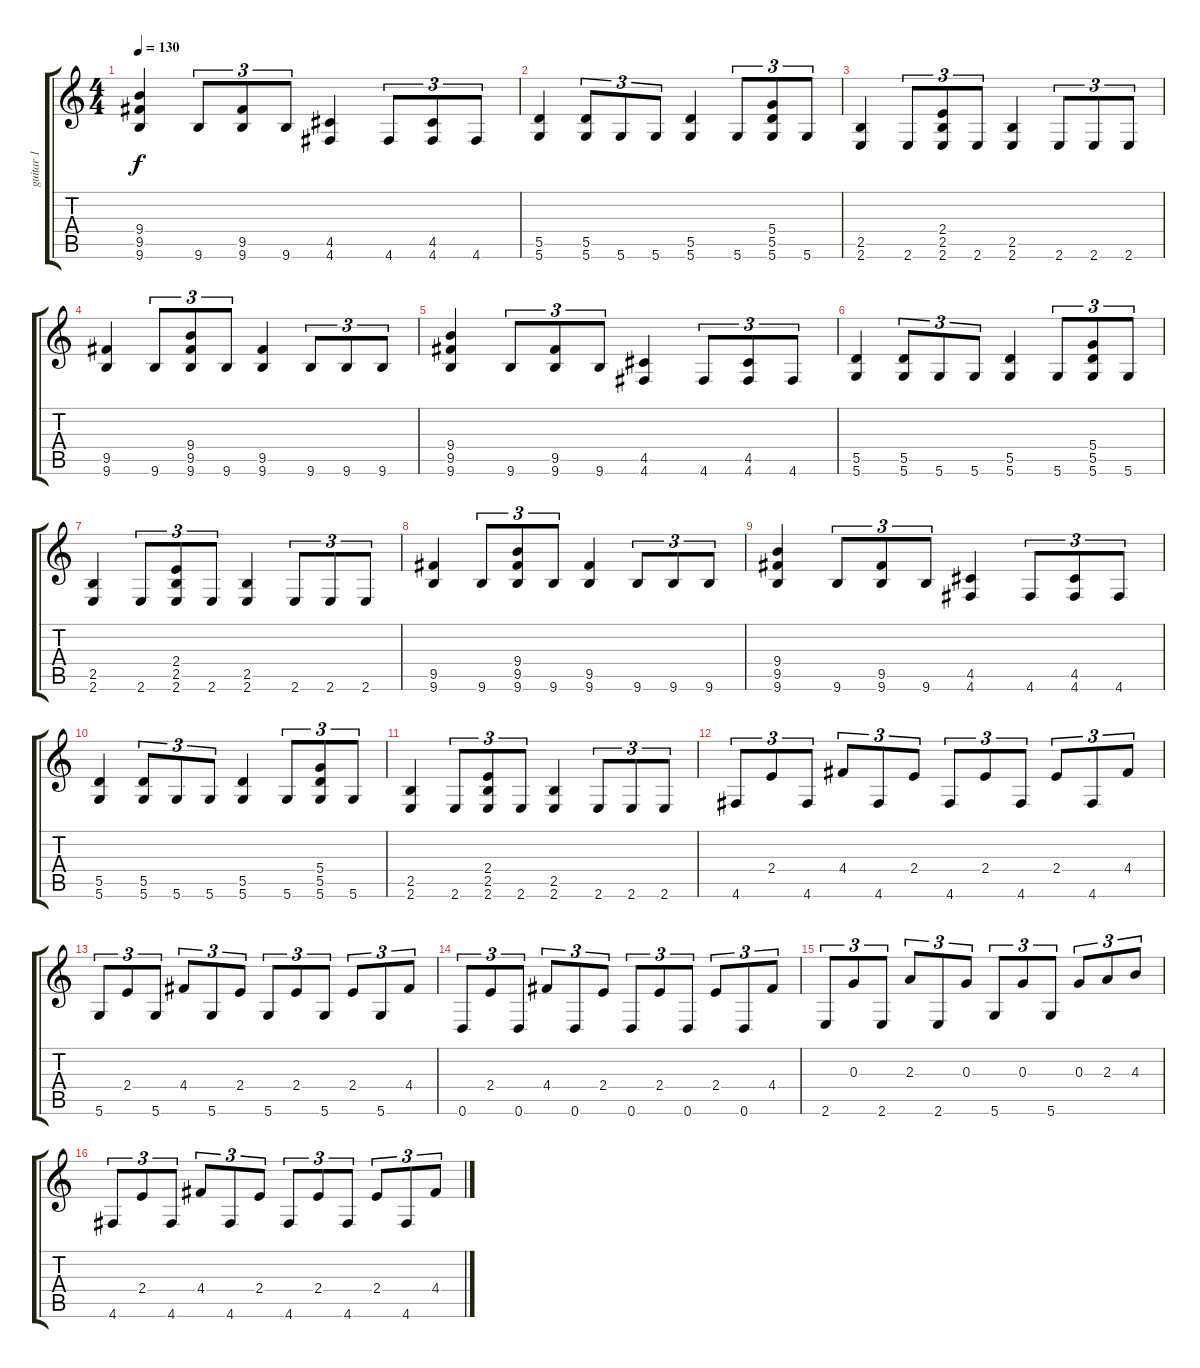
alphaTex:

\track ("guitar 1" "guitar 1") {instrument overdrivenguitar}
\staff {score tabs}
\tuning (E4 B3 G3 D3 A2 D2) {hide}
\ts (4 4)
\tempo 130
\clef g2
\ks c
(9.4 9.5 9.6).4{dy f} 9.6.8{tu (3 2)} (9.5 9.6).8{tu (3 2)} 9.6.8{tu (3 2)} (4.5 4.6).4 4.6.8{tu (3 2)} (4.5 4.6).8{tu (3 2)} 4.6.8{tu (3 2)} |
(5.5 5.6).4 (5.5 5.6).8{tu (3 2)} 5.6.8{tu (3 2)} 5.6.8{tu (3 2)} (5.5 5.6).4 5.6.8{tu (3 2)} (5.4 5.5 5.6).8{tu (3 2)} 5.6.8{tu (3 2)} |
(2.5 2.6).4 2.6.8{tu (3 2)} (2.4 2.5 2.6).8{tu (3 2)} 2.6.8{tu (3 2)} (2.5 2.6).4 2.6.8{tu (3 2)} 2.6.8{tu (3 2)} 2.6.8{tu (3 2)} |
(9.5 9.6).4 9.6.8{tu (3 2)} (9.4 9.5 9.6).8{tu (3 2)} 9.6.8{tu (3 2)} (9.5 9.6).4 9.6.8{tu (3 2)} 9.6.8{tu (3 2)} 9.6.8{tu (3 2)} |
(9.4 9.5 9.6).4 9.6.8{tu (3 2)} (9.5 9.6).8{tu (3 2)} 9.6.8{tu (3 2)} (4.5 4.6).4 4.6.8{tu (3 2)} (4.5 4.6).8{tu (3 2)} 4.6.8{tu (3 2)} |
(5.5 5.6).4 (5.5 5.6).8{tu (3 2)} 5.6.8{tu (3 2)} 5.6.8{tu (3 2)} (5.5 5.6).4 5.6.8{tu (3 2)} (5.4 5.5 5.6).8{tu (3 2)} 5.6.8{tu (3 2)} |
(2.5 2.6).4 2.6.8{tu (3 2)} (2.4 2.5 2.6).8{tu (3 2)} 2.6.8{tu (3 2)} (2.5 2.6).4 2.6.8{tu (3 2)} 2.6.8{tu (3 2)} 2.6.8{tu (3 2)} |
(9.5 9.6).4 9.6.8{tu (3 2)} (9.4 9.5 9.6).8{tu (3 2)} 9.6.8{tu (3 2)} (9.5 9.6).4 9.6.8{tu (3 2)} 9.6.8{tu (3 2)} 9.6.8{tu (3 2)} |
(9.4 9.5 9.6).4 9.6.8{tu (3 2)} (9.5 9.6).8{tu (3 2)} 9.6.8{tu (3 2)} (4.5 4.6).4 4.6.8{tu (3 2)} (4.5 4.6).8{tu (3 2)} 4.6.8{tu (3 2)} |
(5.5 5.6).4 (5.5 5.6).8{tu (3 2)} 5.6.8{tu (3 2)} 5.6.8{tu (3 2)} (5.5 5.6).4 5.6.8{tu (3 2)} (5.4 5.5 5.6).8{tu (3 2)} 5.6.8{tu (3 2)} |
(2.5 2.6).4 2.6.8{tu (3 2)} (2.4 2.5 2.6).8{tu (3 2)} 2.6.8{tu (3 2)} (2.5 2.6).4 2.6.8{tu (3 2)} 2.6.8{tu (3 2)} 2.6.8{tu (3 2)} |
4.6.8{tu (3 2)} 2.4.8{tu (3 2)} 4.6.8{tu (3 2)} 4.4.8{tu (3 2)} 4.6.8{tu (3 2)} 2.4.8{tu (3 2)} 4.6.8{tu (3 2)} 2.4.8{tu (3 2)} 4.6.8{tu (3 2)} 2.4.8{tu (3 2)} 4.6.8{tu (3 2)} 4.4.8{tu (3 2)} |
5.6.8{tu (3 2)} 2.4.8{tu (3 2)} 5.6.8{tu (3 2)} 4.4.8{tu (3 2)} 5.6.8{tu (3 2)} 2.4.8{tu (3 2)} 5.6.8{tu (3 2)} 2.4.8{tu (3 2)} 5.6.8{tu (3 2)} 2.4.8{tu (3 2)} 5.6.8{tu (3 2)} 4.4.8{tu (3 2)} |
0.6.8{tu (3 2)} 2.4.8{tu (3 2)} 0.6.8{tu (3 2)} 4.4.8{tu (3 2)} 0.6.8{tu (3 2)} 2.4.8{tu (3 2)} 0.6.8{tu (3 2)} 2.4.8{tu (3 2)} 0.6.8{tu (3 2)} 2.4.8{tu (3 2)} 0.6.8{tu (3 2)} 4.4.8{tu (3 2)} |
2.6.8{tu (3 2)} 0.3.8{tu (3 2)} 2.6.8{tu (3 2)} 2.3.8{tu (3 2)} 2.6.8{tu (3 2)} 0.3.8{tu (3 2)} 5.6.8{tu (3 2)} 0.3.8{tu (3 2)} 5.6.8{tu (3 2)} 0.3.8{tu (3 2)} 2.3.8{tu (3 2)} 4.3.8{tu (3 2)} |
4.6.8{tu (3 2)} 2.4.8{tu (3 2)} 4.6.8{tu (3 2)} 4.4.8{tu (3 2)} 4.6.8{tu (3 2)} 2.4.8{tu (3 2)} 4.6.8{tu (3 2)} 2.4.8{tu (3 2)} 4.6.8{tu (3 2)} 2.4.8{tu (3 2)} 4.6.8{tu (3 2)} 4.4.8{tu (3 2)}
